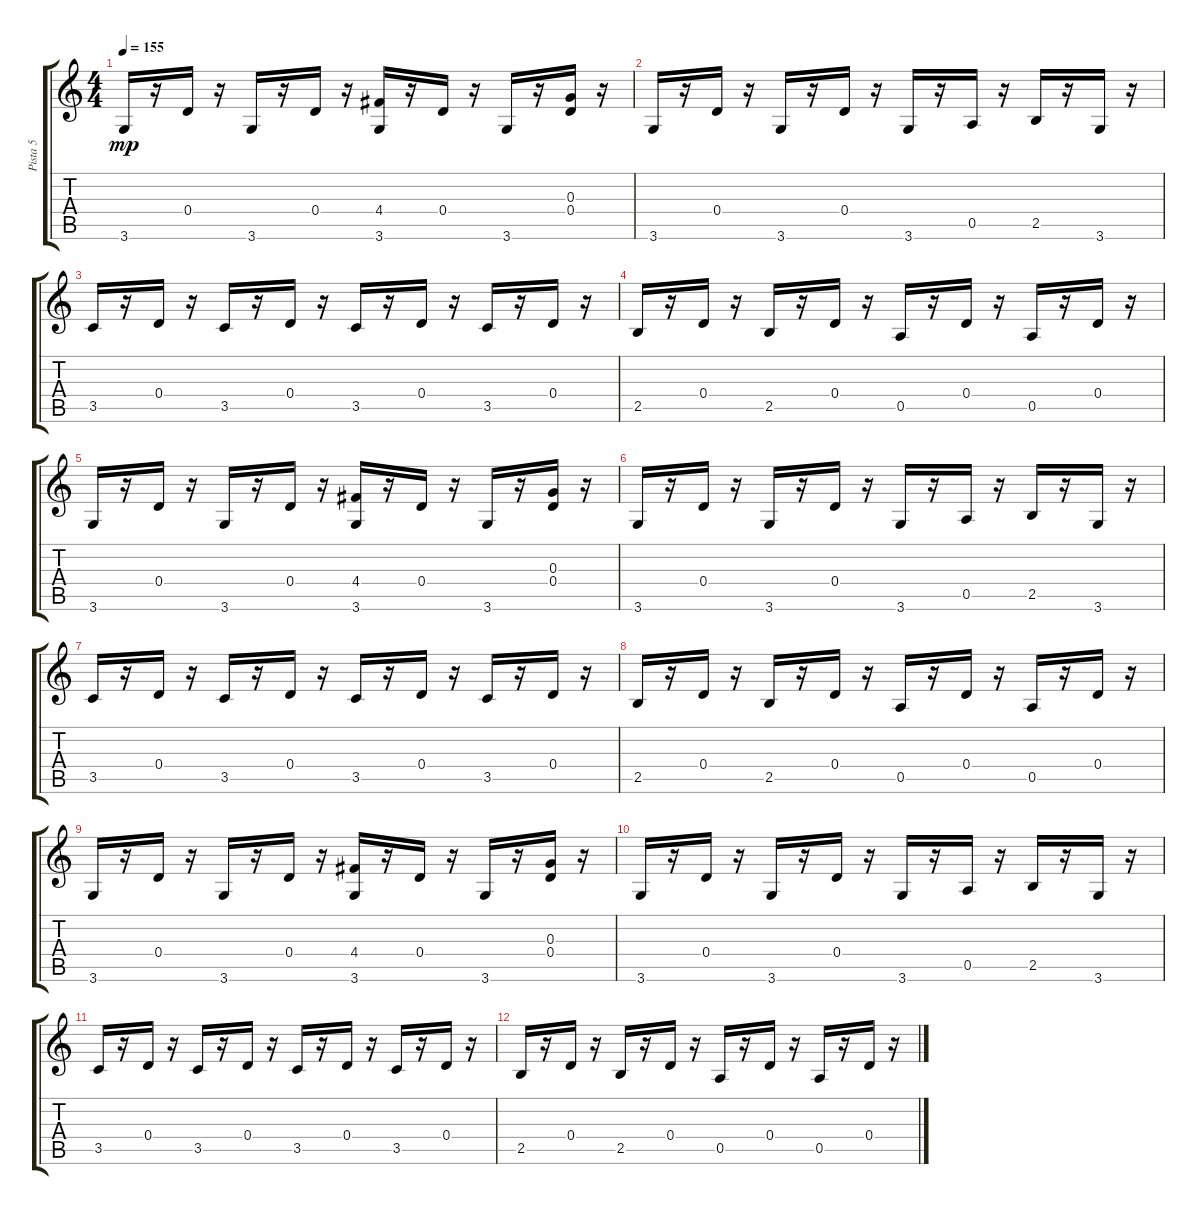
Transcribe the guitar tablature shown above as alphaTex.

\track ("Pista 5" "Pista 5") {instrument contrabass}
\staff {score tabs}
\tuning (E4 B3 G3 D3 A2 E2) {hide}
\ts (4 4)
\tempo 155
\clef g2
\ks c
3.6.16{dy mp volume 9} r.16 0.4.16 r.16 3.6.16 r.16 0.4.16 r.16 (4.4 3.6).16 r.16 0.4.16 r.16 3.6.16 r.16 (0.3 0.4).16 r.16 |
3.6.16 r.16 0.4.16 r.16 3.6.16 r.16 0.4.16 r.16 3.6.16 r.16 0.5.16 r.16 2.5.16 r.16 3.6.16 r.16 |
3.5.16 r.16 0.4.16 r.16 3.5.16 r.16 0.4.16 r.16 3.5.16 r.16 0.4.16 r.16 3.5.16 r.16 0.4.16 r.16 |
2.5.16 r.16 0.4.16 r.16 2.5.16 r.16 0.4.16 r.16 0.5.16 r.16 0.4.16 r.16 0.5.16 r.16 0.4.16 r.16 |
3.6.16{volume 4} r.16 0.4.16 r.16 3.6.16 r.16 0.4.16 r.16 (4.4 3.6).16 r.16 0.4.16 r.16 3.6.16 r.16 (0.3 0.4).16 r.16 |
3.6.16 r.16 0.4.16 r.16 3.6.16 r.16 0.4.16 r.16 3.6.16 r.16 0.5.16 r.16 2.5.16 r.16 3.6.16 r.16 |
3.5.16 r.16 0.4.16 r.16 3.5.16 r.16 0.4.16 r.16 3.5.16 r.16 0.4.16 r.16 3.5.16 r.16 0.4.16 r.16 |
2.5.16 r.16 0.4.16 r.16 2.5.16 r.16 0.4.16 r.16 0.5.16 r.16 0.4.16 r.16 0.5.16 r.16 0.4.16 r.16 |
3.6.16{volume 0} r.16 0.4.16 r.16 3.6.16 r.16 0.4.16 r.16 (4.4 3.6).16 r.16 0.4.16 r.16 3.6.16 r.16 (0.3 0.4).16 r.16 |
3.6.16 r.16 0.4.16 r.16 3.6.16 r.16 0.4.16 r.16 3.6.16 r.16 0.5.16 r.16 2.5.16 r.16 3.6.16 r.16 |
3.5.16 r.16 0.4.16 r.16 3.5.16 r.16 0.4.16 r.16 3.5.16 r.16 0.4.16 r.16 3.5.16 r.16 0.4.16 r.16 |
2.5.16 r.16 0.4.16 r.16 2.5.16 r.16 0.4.16 r.16 0.5.16 r.16 0.4.16 r.16 0.5.16 r.16 0.4.16 r.16
